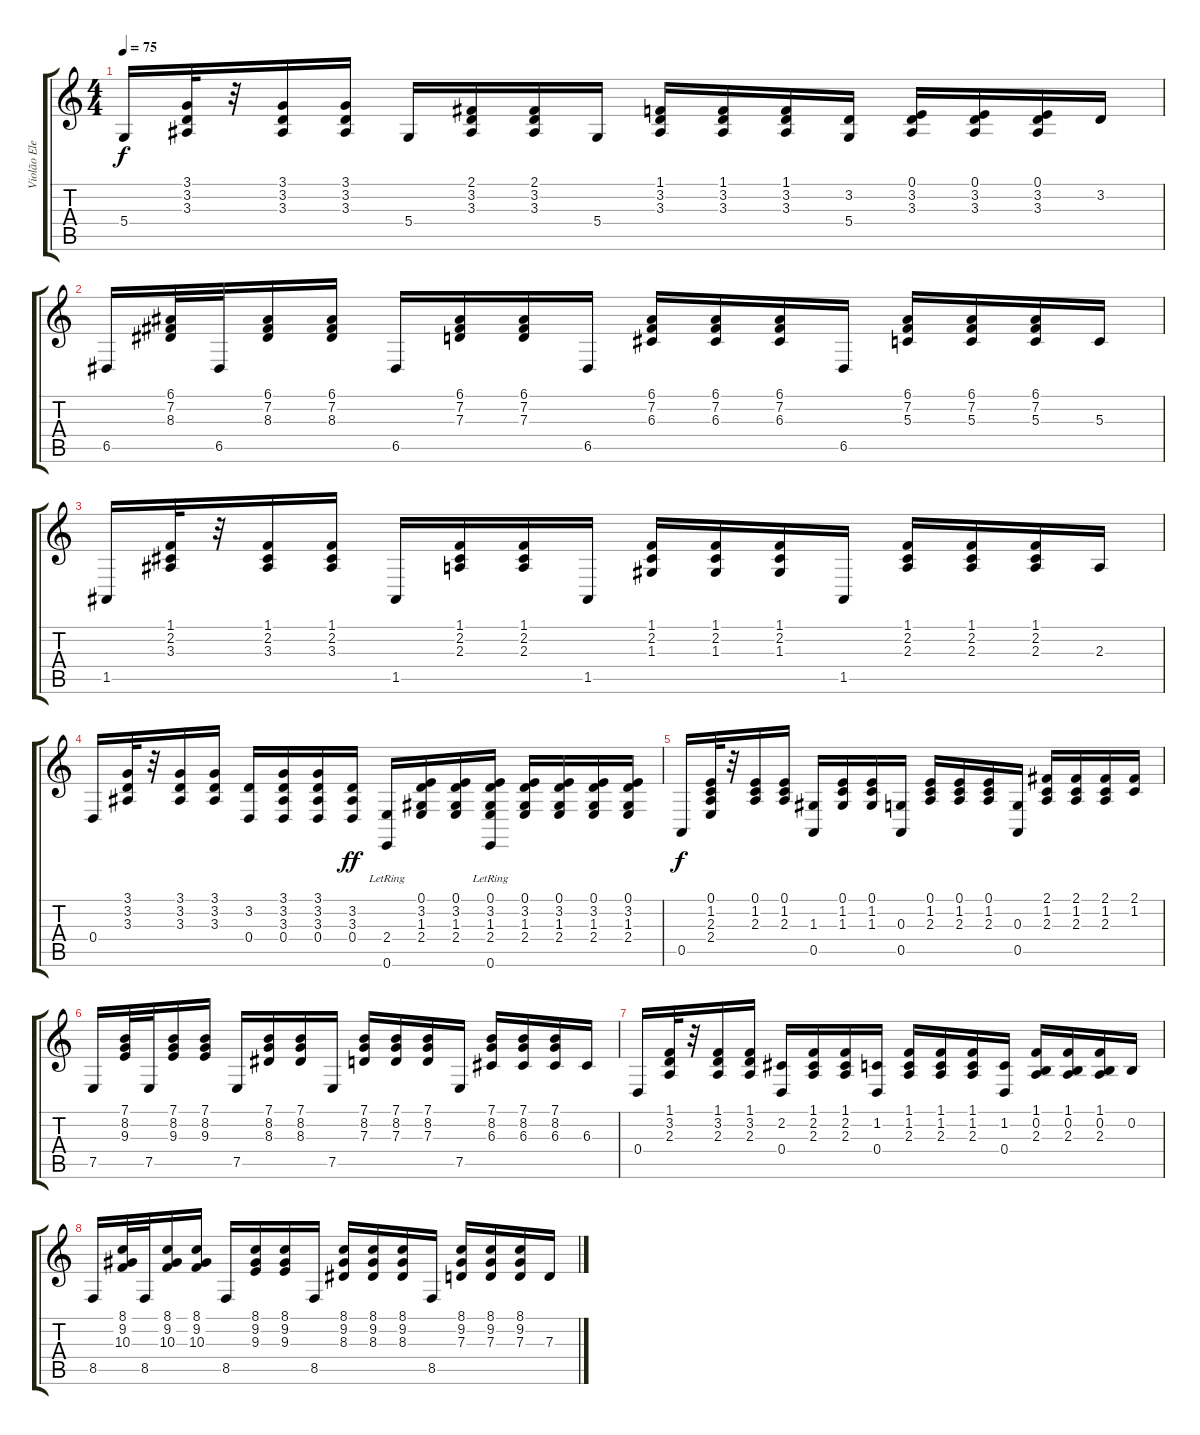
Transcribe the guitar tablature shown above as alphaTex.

\track ("Violão Elec." "Violão Ele") {instrument clavinet}
\staff {score tabs}
\tuning (E4 B3 G3 D3 A2 E2) {hide}
\ts (4 4)
\tempo 75
\clef g2
\ks c
5.4.16{dy f} (3.1 3.2 3.3).32 r.32 (3.1 3.2 3.3).16 (3.1 3.2 3.3).16 5.4.16 (2.1 3.2 3.3).16 (2.1 3.2 3.3).16 5.4.16 (1.1 3.2 3.3).16 (1.1 3.2 3.3).16 (1.1 3.2 3.3).16 (3.2 5.4).16 (0.1 3.2 3.3).16 (0.1 3.2 3.3).16 (0.1 3.2 3.3).16 3.2.16 |
6.5.16 (6.1 7.2 8.3).32 6.5.32 (6.1 7.2 8.3).16 (6.1 7.2 8.3).16 6.5.16 (6.1 7.2 7.3).16 (6.1 7.2 7.3).16 6.5.16 (6.1 7.2 6.3).16 (6.1 7.2 6.3).16 (6.1 7.2 6.3).16 6.5.16 (6.1 7.2 5.3).16 (6.1 7.2 5.3).16 (6.1 7.2 5.3).16 5.3.16 |
1.5.16 (1.1 2.2 3.3).32 r.32 (1.1 2.2 3.3).16 (1.1 2.2 3.3).16 1.5.16 (1.1 2.2 2.3).16 (1.1 2.2 2.3).16 1.5.16 (1.1 2.2 1.3).16 (1.1 2.2 1.3).16 (1.1 2.2 1.3).16 1.5.16 (1.1 2.2 2.3).16 (1.1 2.2 2.3).16 (1.1 2.2 2.3).16 2.3.16 |
0.4.16 (3.1 3.2 3.3).32 r.32 (3.1 3.2 3.3).16 (3.1 3.2 3.3).16 (3.2 0.4).16 (3.1 3.2 3.3 0.4).16 (3.1 3.2 3.3 0.4).16 (3.2 3.3 0.4).16{dy ff} (2.4 0.6{lr}).16 (0.1 3.2 1.3 2.4).16 (0.1 3.2 1.3 2.4).16 (0.1 3.2 1.3 2.4 0.6{lr}).16 (0.1 3.2 1.3 2.4).16 (0.1 3.2 1.3 2.4).16 (0.1 3.2 1.3 2.4).16 (0.1 3.2 1.3 2.4).16 |
0.5.16{dy f} (0.1 1.2 2.3 2.4).32 r.32 (0.1 1.2 2.3).16 (0.1 1.2 2.3).16 (1.3 0.5).16 (0.1 1.2 1.3).16 (0.1 1.2 1.3).16 (0.3 0.5).16 (0.1 1.2 2.3).16 (0.1 1.2 2.3).16 (0.1 1.2 2.3).16 (0.3 0.5).16 (2.1 1.2 2.3).16 (2.1 1.2 2.3).16 (2.1 1.2 2.3).16 (2.1 1.2).16 |
7.5.16 (7.1 8.2 9.3).32 7.5.32 (7.1 8.2 9.3).16 (7.1 8.2 9.3).16 7.5.16 (7.1 8.2 8.3).16 (7.1 8.2 8.3).16 7.5.16 (7.1 8.2 7.3).16 (7.1 8.2 7.3).16 (7.1 8.2 7.3).16 7.5.16 (7.1 8.2 6.3).16 (7.1 8.2 6.3).16 (7.1 8.2 6.3).16 6.3.16 |
0.4.16 (1.1 3.2 2.3).32 r.32 (1.1 3.2 2.3).16 (1.1 3.2 2.3).16 (2.2 0.4).16 (1.1 2.2 2.3).16 (1.1 2.2 2.3).16 (1.2 0.4).16 (1.1 1.2 2.3).16 (1.1 1.2 2.3).16 (1.1 1.2 2.3).16 (1.2 0.4).16 (1.1 0.2 2.3).16 (1.1 0.2 2.3).16 (1.1 0.2 2.3).16 0.2.16 |
8.5.16 (8.1 9.2 10.3).32 8.5.32 (8.1 9.2 10.3).16 (8.1 9.2 10.3).16 8.5.16 (8.1 9.2 9.3).16 (8.1 9.2 9.3).16 8.5.16 (8.1 9.2 8.3).16 (8.1 9.2 8.3).16 (8.1 9.2 8.3).16 8.5.16 (8.1 9.2 7.3).16 (8.1 9.2 7.3).16 (8.1 9.2 7.3).16 7.3.16
